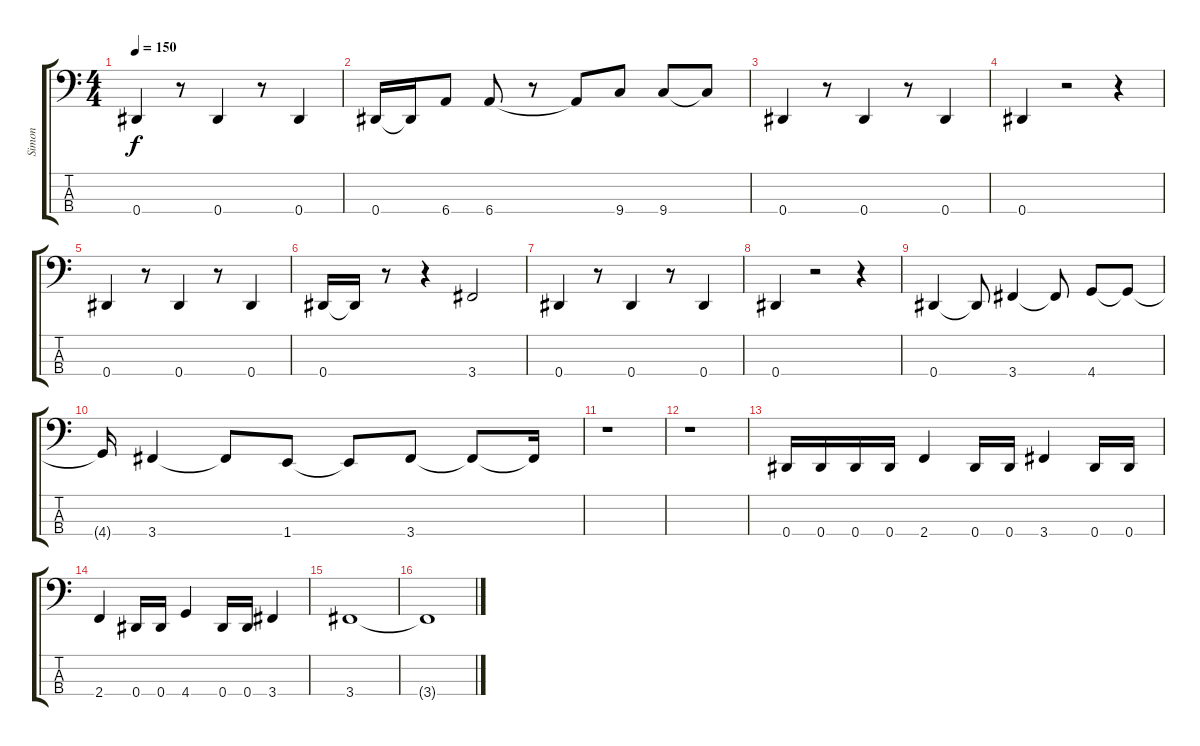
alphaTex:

\track ("Simon" "Simon") {instrument electricbasspick}
\staff {score tabs}
\tuning (Gb2 Db2 Ab1 Eb1) {hide}
\ts (4 4)
\tempo 150
\clef f4
\ks c
0.4.4{dy f} r.8 0.4.4 r.8 0.4.4 |
0.4.16 0.4{t}.16 6.4.8 6.4.8 r.8 6.4{t}.8 9.4.8 9.4.8 9.4{t}.8 |
0.4.4 r.8 0.4.4 r.8 0.4.4 |
0.4.4 r.2 r.4 |
0.4.4 r.8 0.4.4 r.8 0.4.4 |
0.4.16 0.4{t}.16 r.8 r.4 3.4.2 |
0.4.4 r.8 0.4.4 r.8 0.4.4 |
0.4.4 r.2 r.4 |
0.4.4 0.4{t}.8 3.4.4 3.4{t}.8 4.4.8 4.4{t}.8 |
4.4{t}.16 3.4.4 3.4{t}.8 1.4.8 1.4{t}.8 3.4.8 3.4{t}.8 3.4{t}.16 |
r.1 |
r.1 |
0.4.16 0.4.16 0.4.16 0.4.16 2.4.4 0.4.16 0.4.16 3.4.4 0.4.16 0.4.16 |
2.4.4 0.4.16 0.4.16 4.4.4 0.4.16 0.4.16 3.4.4 |
3.4.1 |
3.4{t}.1
